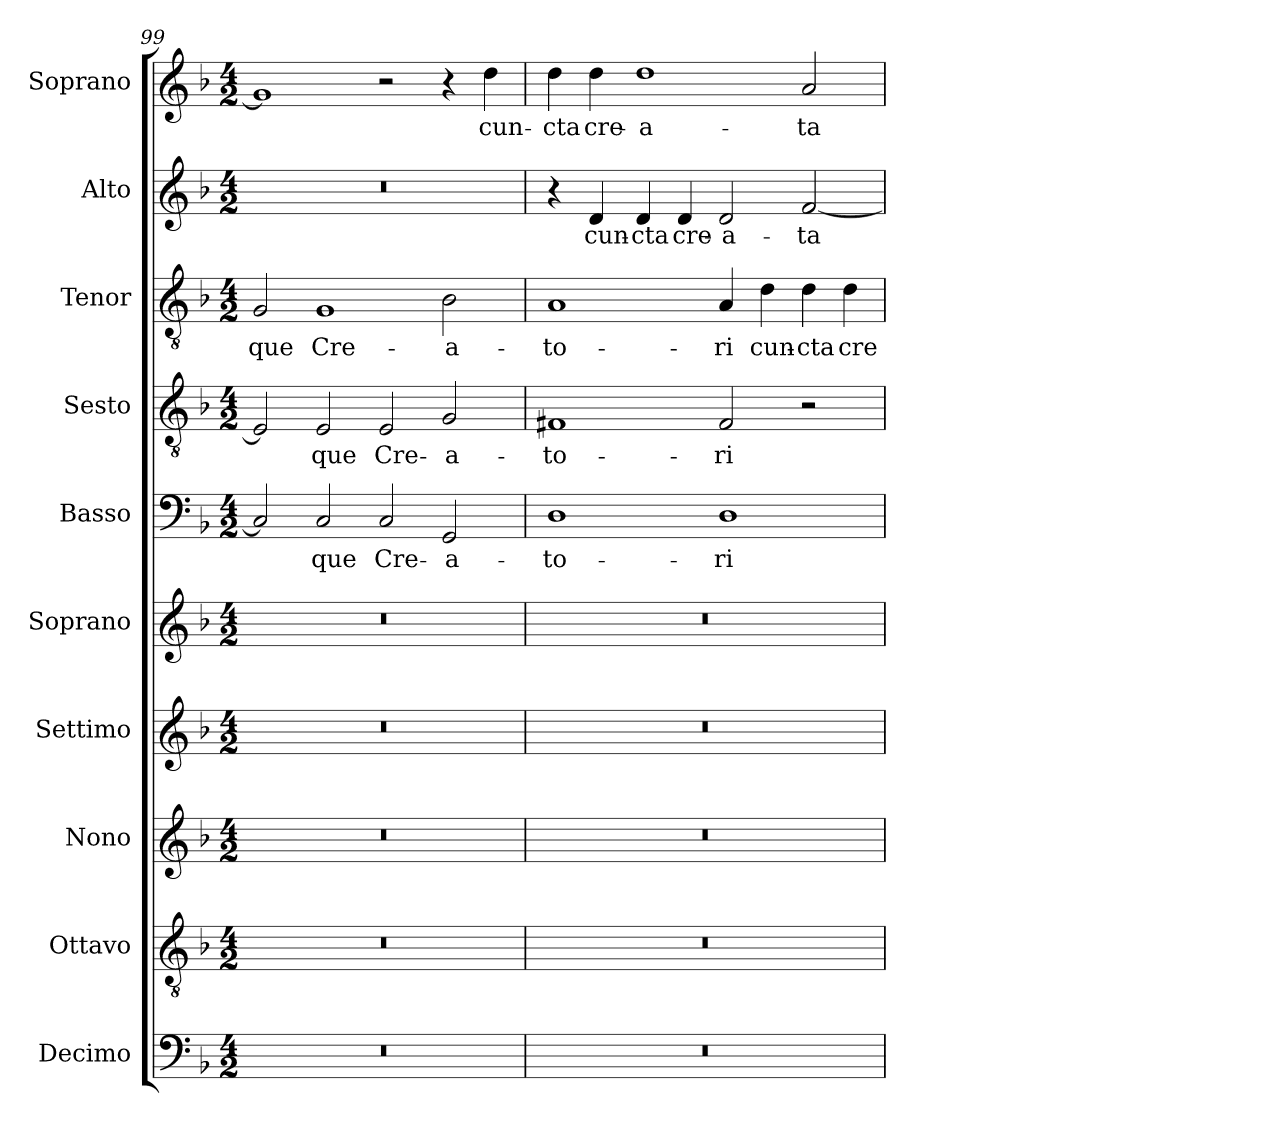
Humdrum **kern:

**kern	**kern	**kern	**kern	**kern	**kern	**text	**kern	**text	**kern	**text	**kern	**text	**kern	**text
*part10	*part9	*part8	*part7	*part6	*part5	*part5	*part4	*part4	*part3	*part3	*part2	*part2	*part1	*part1
*staff10	*staff9	*staff8	*staff7	*staff6	*staff5	*staff5	*staff4	*staff4	*staff3	*staff3	*staff2	*staff2	*staff1	*staff1
*I"Decimo	*I"Ottavo	*I"Nono	*I"Settimo	*I"Soprano	*I"Basso	*	*I"Sesto	*	*I"Tenor	*	*I"Alto	*	*I"Soprano	*
*I'Dc.	*I'Ot.	*I'N.	*I'St.	*I'S.	*I'B.	*	*I'Ss.	*	*I'T.	*	*I'A.	*	*I'S.	*
*clefF4	*clefGv2	*clefG2	*clefG2	*clefG2	*clefF4	*	*clefGv2	*	*clefGv2	*	*clefG2	*	*clefG2	*
*	*ITrd7c12	*	*	*	*	*	*ITrd7c12	*	*ITrd7c12	*	*	*	*	*
*k[b-]	*k[b-]	*k[b-]	*k[b-]	*k[b-]	*k[b-]	*	*k[b-]	*	*k[b-]	*	*k[b-]	*	*k[b-]	*
*F:	*F:	*F:	*F:	*F:	*F:	*	*F:	*	*F:	*	*F:	*	*F:	*
*M4/2	*M4/2	*M4/2	*M4/2	*M4/2	*M4/2	*	*M4/2	*	*M4/2	*	*M4/2	*	*M4/2	*
=99	=99	=99	=99	=99	=99	=99	=99	=99	=99	=99	=99	=99	=99	=99
!LO:N:vis=1	!LO:N:vis=1	!LO:N:vis=1	!LO:N:vis=1	!LO:N:vis=1	!	!	!	!	!	!	!	!	!	!
!	!	!	!	!	!	!	!	!	!	!LO:LY:b:color=#000000	!LO:N:vis=1	!	!	!
0r	0r	0r	0r	0r	2Ci/]	.	2EEi/]	.	2GGi/	-que	0r	.	1gi]	.
!	!	!	!	!	!	!LO:LY:b:color=#000000	!	!	!	!	!	!	!	!
!	!	!	!	!	!	!	!	!LO:LY:b:color=#000000	!	!	!	!	!	!
!	!	!	!	!	!	!	!	!	!	!LO:LY:b:color=#000000	!	!	!	!
.	.	.	.	.	2Ci/	-que	2EEi/	-que	1GGi	Cre-	.	.	.	.
!	!	!	!	!	!	!LO:LY:b:color=#000000	!	!	!	!	!	!	!	!
!	!	!	!	!	!	!	!	!LO:LY:b:color=#000000	!	!	!	!	!	!
.	.	.	.	.	2Ci/	Cre-	2EEi/	Cre-	.	.	.	.	2r	.
!	!	!	!	!	!	!LO:LY:b:color=#000000	!	!	!	!	!	!	!	!
!	!	!	!	!	!	!	!	!LO:LY:b:color=#000000	!	!	!	!	!	!
!	!	!	!	!	!	!	!	!	!	!LO:LY:b:color=#000000	!	!	!	!
.	.	.	.	.	2GGi/	-a-	2GGi/	-a-	2BB-i\	-a-	.	.	4r	.
!	!	!	!	!	!	!	!	!	!	!	!	!	!	!LO:LY:b:color=#000000
.	.	.	.	.	.	.	.	.	.	.	.	.	4ddi\	cun-
=100	=100	=100	=100	=100	=100	=100	=100	=100	=100	=100	=100	=100	=100	=100
!LO:N:vis=1	!LO:N:vis=1	!LO:N:vis=1	!LO:N:vis=1	!LO:N:vis=1	!	!	!	!	!	!	!	!	!	!
!	!	!	!	!	!	!LO:LY:b:color=#000000	!	!	!	!	!	!	!	!
!	!	!	!	!	!	!	!	!LO:LY:b:color=#000000	!	!	!	!	!	!
!	!	!	!	!	!	!	!	!	!	!LO:LY:b:color=#000000	!	!	!	!
!	!	!	!	!	!	!	!	!	!	!	!	!	!	!LO:LY:b:color=#000000
0r	0r	0r	0r	0r	1Di	-to-	1FF#Xi	-to-	1AAi	-to-	4r	.	4ddi\	-cta
!	!	!	!	!	!	!	!	!	!	!	!	!LO:LY:b:color=#000000	!	!
!	!	!	!	!	!	!	!	!	!	!	!	!	!	!LO:LY:b:color=#000000
.	.	.	.	.	.	.	.	.	.	.	4di/	cun-	4ddi\	cre-
!	!	!	!	!	!	!	!	!	!	!	!	!LO:LY:b:color=#000000	!	!
!	!	!	!	!	!	!	!	!	!	!	!	!	!	!LO:LY:b:color=#000000
.	.	.	.	.	.	.	.	.	.	.	4di/	-cta	1ddi	-a-
!	!	!	!	!	!	!	!	!	!	!	!	!LO:LY:b:color=#000000	!	!
.	.	.	.	.	.	.	.	.	.	.	4di/	cre-	.	.
!	!	!	!	!	!	!LO:LY:b:color=#000000	!	!	!	!	!	!	!	!
!	!	!	!	!	!	!	!	!LO:LY:b:color=#000000	!	!	!	!	!	!
!	!	!	!	!	!	!	!	!	!	!LO:LY:b:color=#000000	!	!	!	!
!	!	!	!	!	!	!	!	!	!	!	!	!LO:LY:b:color=#000000	!	!
.	.	.	.	.	1Di	-ri	2FF#i/	-ri	4AAi/	-ri	2di/	-a-	.	.
!	!	!	!	!	!	!	!	!	!	!LO:LY:b:color=#000000	!	!	!	!
.	.	.	.	.	.	.	.	.	4Di\	cun-	.	.	.	.
!	!	!	!	!	!	!	!	!	!	!LO:LY:b:color=#000000	!	!	!	!
!	!	!	!	!	!	!	!	!	!	!	!	!LO:LY:b:color=#000000	!	!
!	!	!	!	!	!	!	!	!	!	!	!	!	!	!LO:LY:b:color=#000000
.	.	.	.	.	.	.	2r	.	4Di\	-cta	[2fi/	-ta	2ai/	-ta
!	!	!	!	!	!	!	!	!	!	!LO:LY:b:color=#000000	!	!	!	!
.	.	.	.	.	.	.	.	.	4Di\	cre-	.	.	.	.
=	=	=	=	=	=	=	=	=	=	=	=	=	=	=
*-	*-	*-	*-	*-	*-	*-	*-	*-	*-	*-	*-	*-	*-	*-
